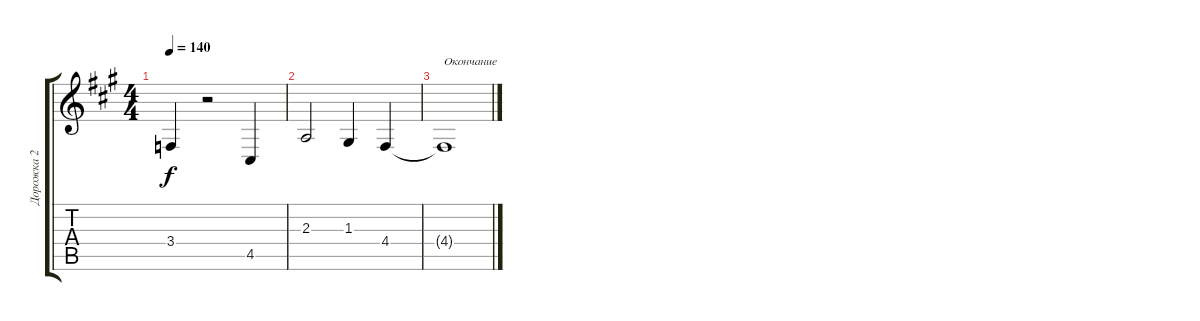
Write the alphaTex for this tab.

\track ("Дорожка 2" "Дорожка 2") {instrument flute}
\staff {score tabs}
\tuning (E4 B3 G3 D3 A2 E2) {hide}
\ts (4 4)
\tempo 140
\clef g2
\ks f#minor
3.4.4{dy f} r.2 4.5.4 |
2.3.2 1.3.4 4.4.4 |
4.4{t}.1{txt "Окончание"}
